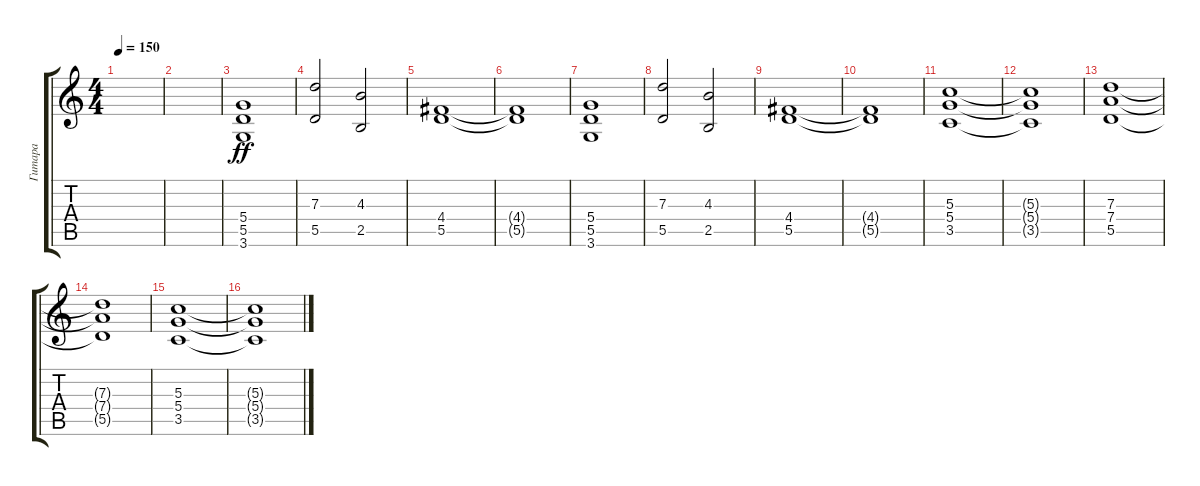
\track ("Гитара" "Гитара") {instrument acousticguitarsteel}
\staff {score tabs}
\tuning (E4 B3 G3 D3 A2 E2) {hide}
\ts (4 4)
\tempo 150
\clef g2
\ks c
|
|
(5.4 5.5 3.6).1{dy ff} |
(7.3 5.5).2 (4.3 2.5).2 |
(4.4 5.5).1 |
(4.4{t} 5.5{t}).1 |
(5.4 5.5 3.6).1 |
(7.3 5.5).2 (4.3 2.5).2 |
(4.4 5.5).1 |
(4.4{t} 5.5{t}).1 |
(5.3 5.4 3.5).1 |
(5.3{t} 5.4{t} 3.5{t}).1 |
(7.3 7.4 5.5).1 |
(7.3{t} 7.4{t} 5.5{t}).1 |
(5.3 5.4 3.5).1 |
(5.3{t} 5.4{t} 3.5{t}).1
